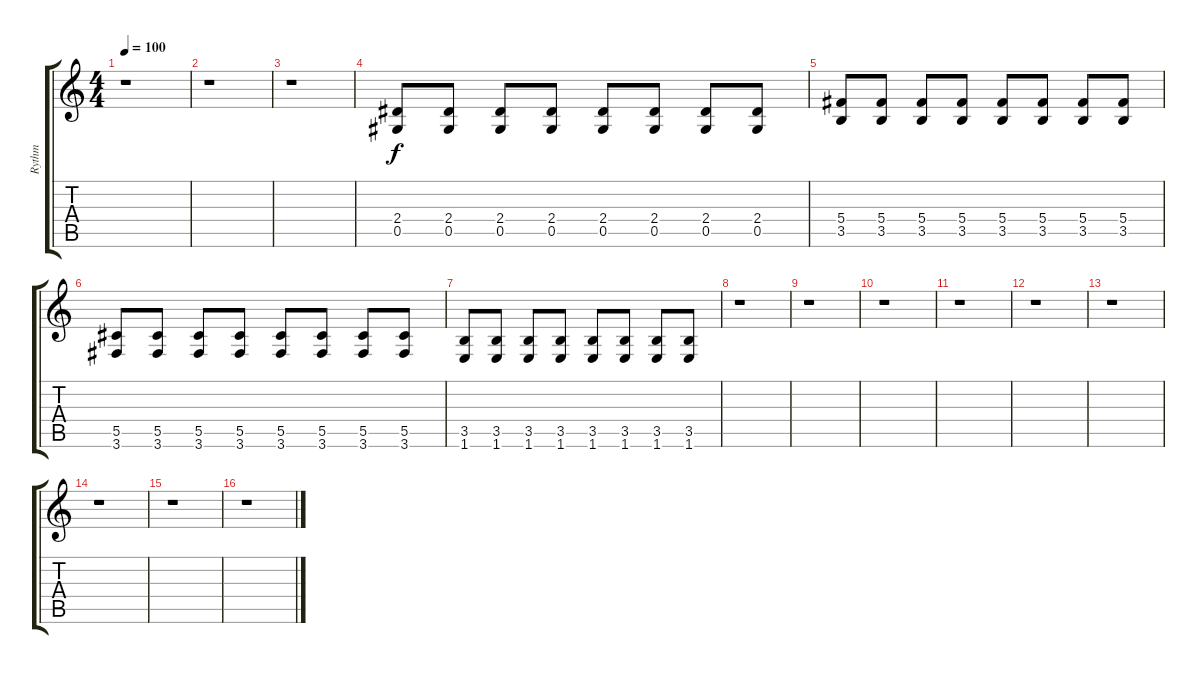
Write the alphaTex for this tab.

\track ("Rythm" "Rythm") {instrument distortionguitar}
\staff {score tabs}
\tuning (Eb4 Bb3 Gb3 Db3 Ab2 Eb2) {hide}
\ts (4 4)
\tempo 100
\clef g2
\ks c
r.1{dy f} |
r.1 |
r.1 |
(2.4 0.5).8 (2.4 0.5).8 (2.4 0.5).8 (2.4 0.5).8 (2.4 0.5).8 (2.4 0.5).8 (2.4 0.5).8 (2.4 0.5).8 |
(5.4 3.5).8 (5.4 3.5).8 (5.4 3.5).8 (5.4 3.5).8 (5.4 3.5).8 (5.4 3.5).8 (5.4 3.5).8 (5.4 3.5).8 |
(5.5 3.6).8 (5.5 3.6).8 (5.5 3.6).8 (5.5 3.6).8 (5.5 3.6).8 (5.5 3.6).8 (5.5 3.6).8 (5.5 3.6).8 |
(3.5 1.6).8 (3.5 1.6).8 (3.5 1.6).8 (3.5 1.6).8 (3.5 1.6).8 (3.5 1.6).8 (3.5 1.6).8 (3.5 1.6).8 |
r.1 |
r.1 |
r.1 |
r.1 |
r.1 |
r.1 |
r.1 |
r.1 |
r.1
